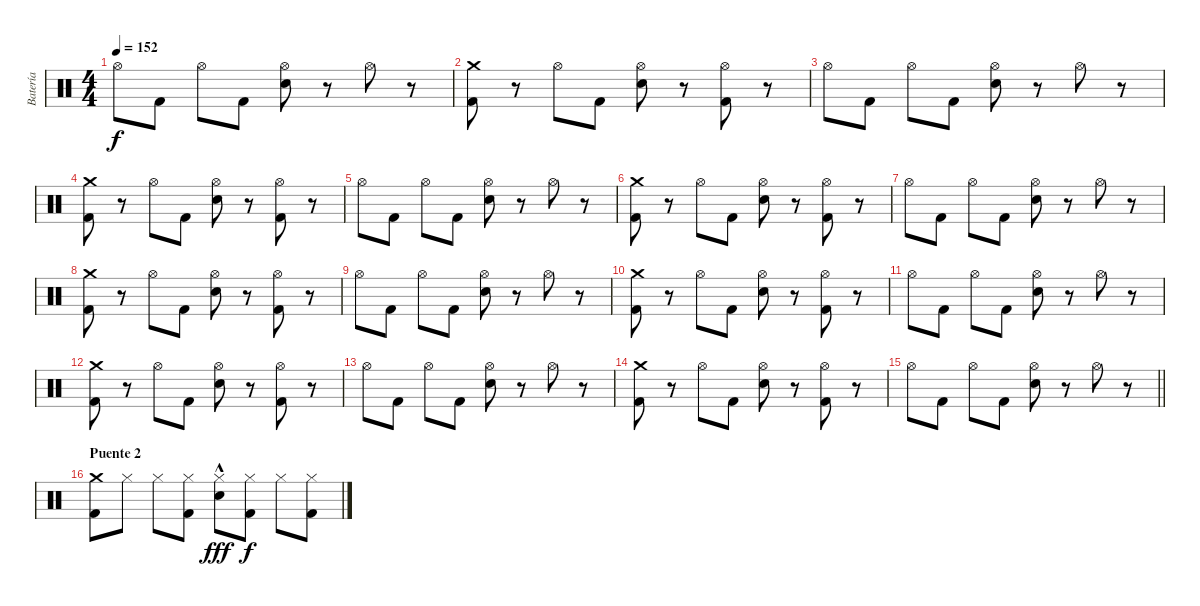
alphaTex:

\track ("Batería" "Batería") {instrument percussion}
\staff {score}
\articulation defaults
\ts (4 4)
\tempo 152
\clef neutral
\ks c "Hi-Hat (open)".8{dy f} "Kick (hit) 2".8 "Hi-Hat (open)".8 "Kick (hit) 2".8
("Hi-Hat (open)" "Snare (hit) 2").8 r.8 "Hi-Hat (open)".8 r.8 |
("Crash medium (hit)" "Kick (hit) 2").8 r.8 "Hi-Hat (open)".8 "Kick (hit) 2".8 ("Hi-Hat (open)" "Snare (hit) 2").8 r.8 ("Hi-Hat (open)" "Kick (hit) 2").8 r.8 |
"Hi-Hat (open)".8 "Kick (hit) 2".8 "Hi-Hat (open)".8 "Kick (hit) 2".8 ("Hi-Hat (open)" "Snare (hit) 2").8 r.8 "Hi-Hat (open)".8 r.8 |
("Crash medium (hit)" "Kick (hit) 2").8 r.8 "Hi-Hat (open)".8 "Kick (hit) 2".8 ("Hi-Hat (open)" "Snare (hit) 2").8 r.8 ("Hi-Hat (open)" "Kick (hit) 2").8 r.8 |
"Hi-Hat (open)".8 "Kick (hit) 2".8 "Hi-Hat (open)".8 "Kick (hit) 2".8 ("Hi-Hat (open)" "Snare (hit) 2").8 r.8 "Hi-Hat (open)".8 r.8 |
("Crash medium (hit)" "Kick (hit) 2").8 r.8 "Hi-Hat (open)".8 "Kick (hit) 2".8 ("Hi-Hat (open)" "Snare (hit) 2").8 r.8 ("Hi-Hat (open)" "Kick (hit) 2").8 r.8 |
"Hi-Hat (open)".8 "Kick (hit) 2".8 "Hi-Hat (open)".8 "Kick (hit) 2".8 ("Hi-Hat (open)" "Snare (hit) 2").8 r.8 "Hi-Hat (open)".8 r.8 |
("Crash medium (hit)" "Kick (hit) 2").8 r.8 "Hi-Hat (open)".8 "Kick (hit) 2".8 ("Hi-Hat (open)" "Snare (hit) 2").8 r.8 ("Hi-Hat (open)" "Kick (hit) 2").8 r.8 |
"Hi-Hat (open)".8 "Kick (hit) 2".8 "Hi-Hat (open)".8 "Kick (hit) 2".8 ("Hi-Hat (open)" "Snare (hit) 2").8 r.8 "Hi-Hat (open)".8 r.8 |
("Crash medium (hit)" "Kick (hit) 2").8 r.8 "Hi-Hat (open)".8 "Kick (hit) 2".8 ("Hi-Hat (open)" "Snare (hit) 2").8 r.8 ("Hi-Hat (open)" "Kick (hit) 2").8 r.8 |
"Hi-Hat (open)".8 "Kick (hit) 2".8 "Hi-Hat (open)".8 "Kick (hit) 2".8 ("Hi-Hat (open)" "Snare (hit) 2").8 r.8 "Hi-Hat (open)".8 r.8 |
("Crash medium (hit)" "Kick (hit) 2").8 r.8 "Hi-Hat (open)".8 "Kick (hit) 2".8 ("Hi-Hat (open)" "Snare (hit) 2").8 r.8 ("Hi-Hat (open)" "Kick (hit) 2").8 r.8 |
"Hi-Hat (open)".8 "Kick (hit) 2".8 "Hi-Hat (open)".8 "Kick (hit) 2".8 ("Hi-Hat (open)" "Snare (hit) 2").8 r.8 "Hi-Hat (open)".8 r.8 |
("Crash medium (hit)" "Kick (hit) 2").8 r.8 "Hi-Hat (open)".8 "Kick (hit) 2".8 ("Hi-Hat (open)" "Snare (hit) 2").8 r.8 ("Hi-Hat (open)" "Kick (hit) 2").8 r.8 |
\barLineRight lightlight "Hi-Hat (open)".8 "Kick (hit) 2".8 "Hi-Hat (open)".8 "Kick (hit) 2".8
("Hi-Hat (open)" "Snare (hit) 2").8 r.8 "Hi-Hat (open)".8 r.8 |
\section ("" "Puente 2")
("Crash medium (hit)" "Kick (hit) 2").8 "Hi-Hat (closed)".8 "Hi-Hat (closed)".8 ("Hi-Hat (closed)" "Kick (hit) 2").8 ("Hi-Hat (closed)"{hac} "Snare (hit) 2"{hac}).8{dy fff} ("Hi-Hat (closed)" "Kick (hit) 2").8{dy f} "Hi-Hat (closed)".8 ("Hi-Hat (closed)" "Kick (hit) 2").8
